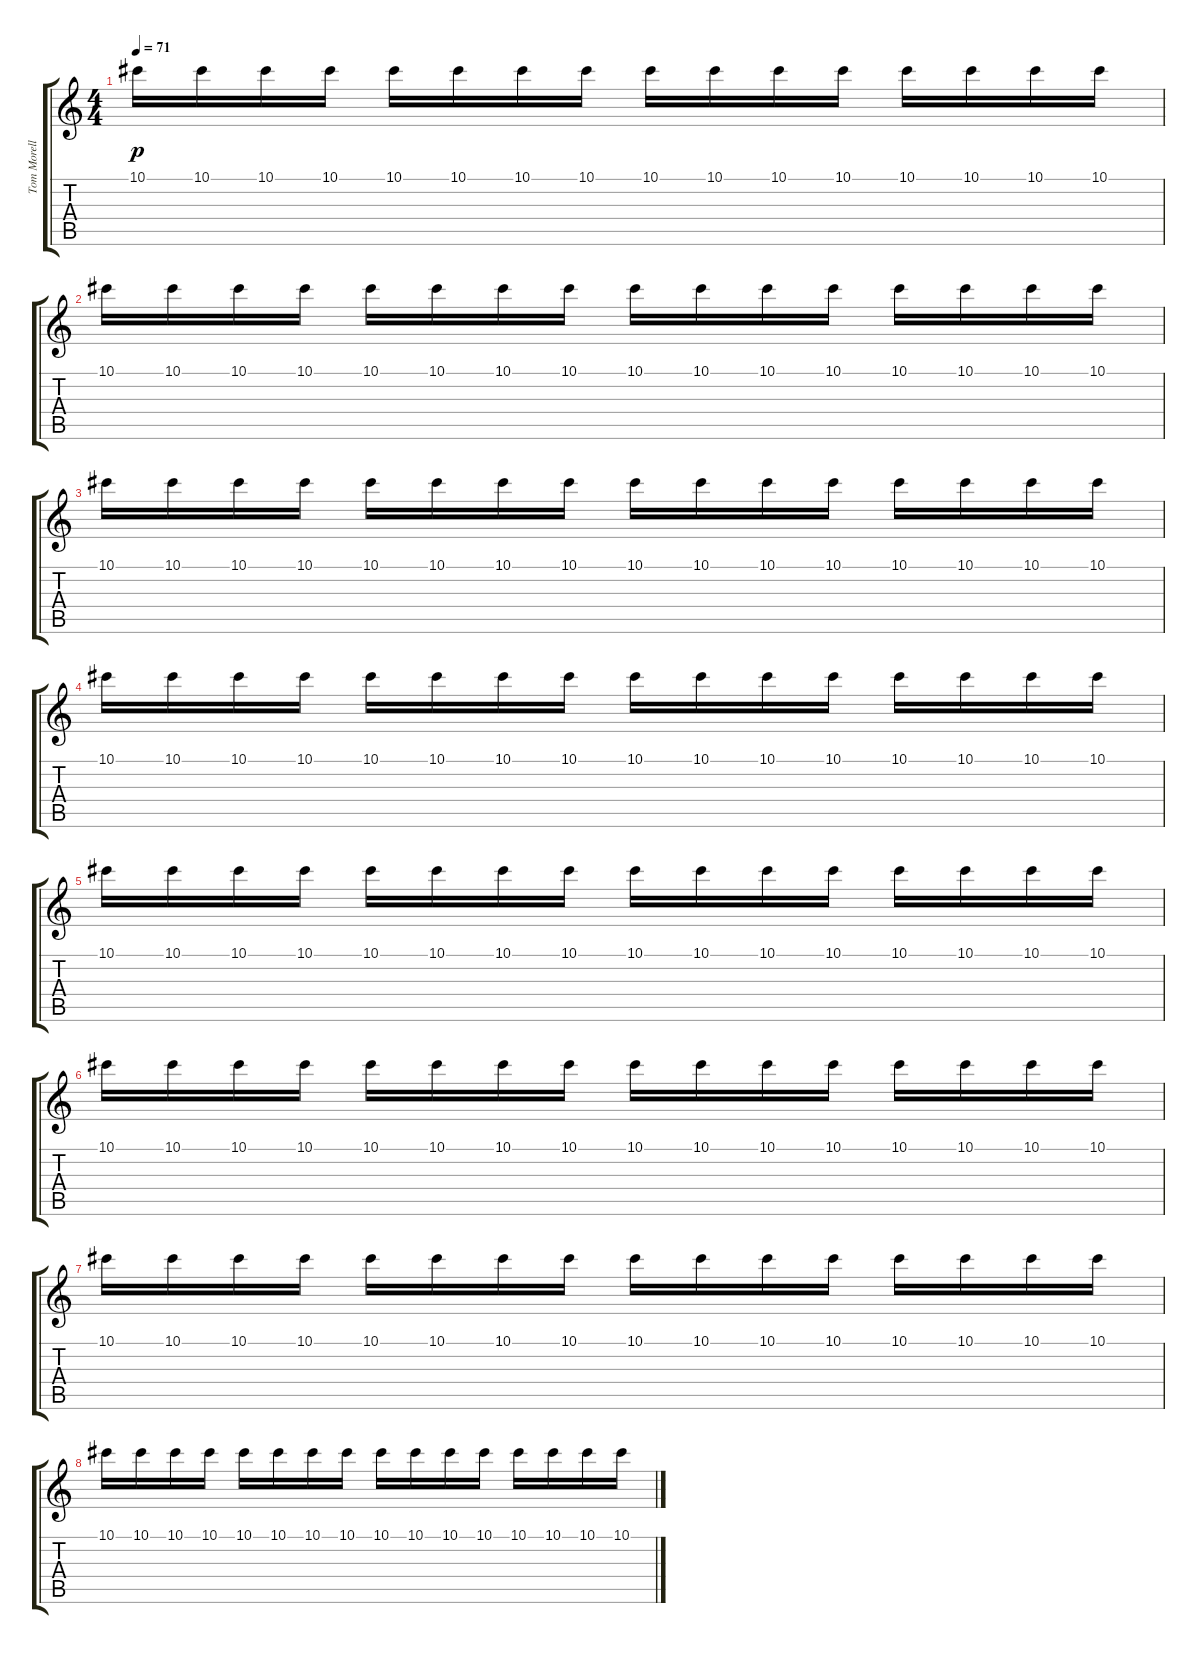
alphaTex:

\track ("Tom Morello 2" "Tom Morell") {instrument overdrivenguitar}
\staff {score tabs}
\tuning (Eb4 Bb3 E3 B2 Ab2 B1) {hide}
\ts (4 4)
\tempo 71
\clef g2
\ks c
10.1.16{dy p} 10.1.16 10.1.16 10.1.16 10.1.16 10.1.16 10.1.16 10.1.16 10.1.16 10.1.16 10.1.16 10.1.16 10.1.16 10.1.16 10.1.16 10.1.16 |
10.1.16 10.1.16 10.1.16 10.1.16 10.1.16 10.1.16 10.1.16 10.1.16 10.1.16 10.1.16 10.1.16 10.1.16 10.1.16 10.1.16 10.1.16 10.1.16 |
10.1.16 10.1.16 10.1.16 10.1.16 10.1.16 10.1.16 10.1.16 10.1.16 10.1.16 10.1.16 10.1.16 10.1.16 10.1.16 10.1.16 10.1.16 10.1.16 |
10.1.16 10.1.16 10.1.16 10.1.16 10.1.16 10.1.16 10.1.16 10.1.16 10.1.16 10.1.16 10.1.16 10.1.16 10.1.16 10.1.16 10.1.16 10.1.16 |
10.1.16 10.1.16 10.1.16 10.1.16 10.1.16 10.1.16 10.1.16 10.1.16 10.1.16 10.1.16 10.1.16 10.1.16 10.1.16 10.1.16 10.1.16 10.1.16 |
10.1.16 10.1.16 10.1.16 10.1.16 10.1.16 10.1.16 10.1.16 10.1.16 10.1.16 10.1.16 10.1.16 10.1.16 10.1.16 10.1.16 10.1.16 10.1.16 |
10.1.16 10.1.16 10.1.16 10.1.16 10.1.16 10.1.16 10.1.16 10.1.16 10.1.16 10.1.16 10.1.16 10.1.16 10.1.16 10.1.16 10.1.16 10.1.16 |
10.1.16 10.1.16 10.1.16 10.1.16 10.1.16 10.1.16 10.1.16 10.1.16 10.1.16 10.1.16 10.1.16 10.1.16 10.1.16 10.1.16 10.1.16 10.1.16
